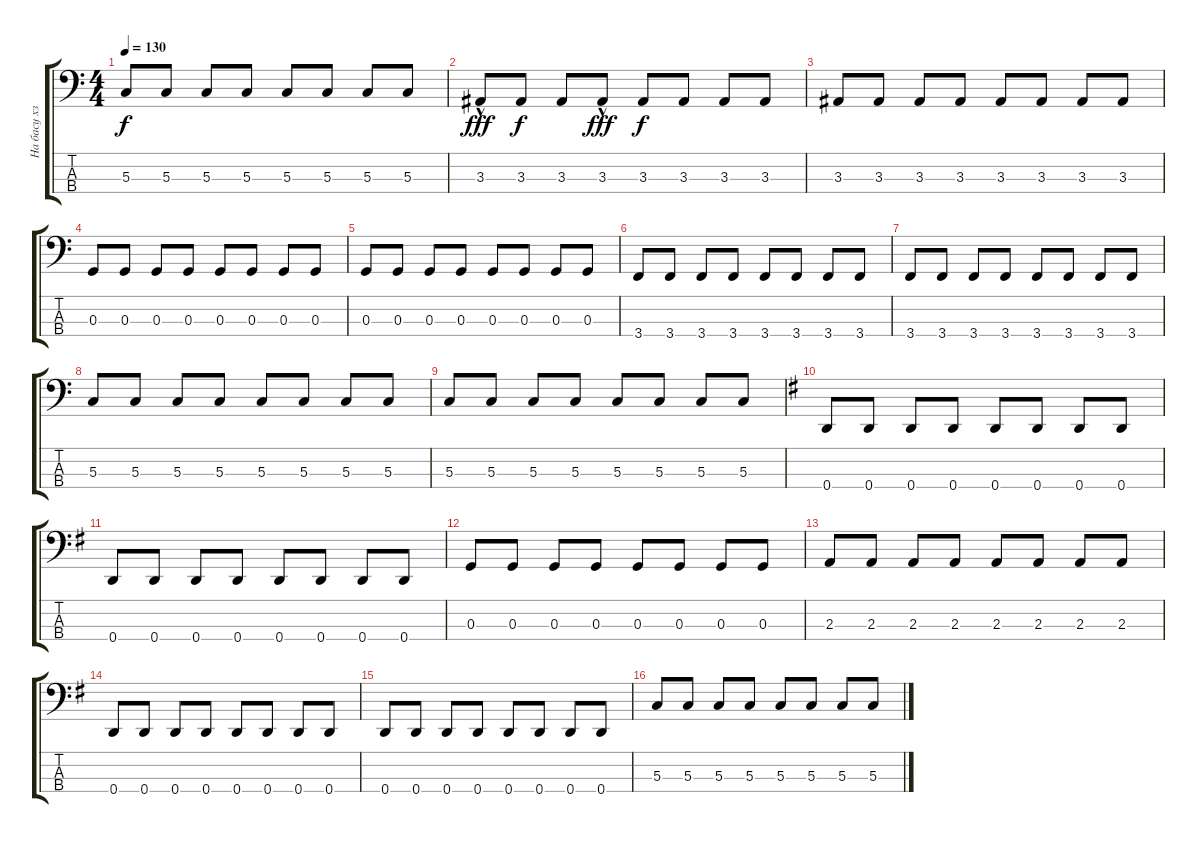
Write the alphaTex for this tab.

\track ("На басу хз кто" "На басу хз") {instrument electricbasspick}
\staff {score tabs}
\tuning (F2 C2 G1 D1) {hide}
\ts (4 4)
\tempo 130
\clef f4
\ks c
5.3.8{dy f} 5.3.8 5.3.8 5.3.8 5.3.8 5.3.8 5.3.8 5.3.8 |
3.3{hac}.8{dy fff} 3.3.8{dy f} 3.3.8 3.3{hac}.8{dy fff} 3.3.8{dy f} 3.3.8 3.3.8 3.3.8 |
3.3.8 3.3.8 3.3.8 3.3.8 3.3.8 3.3.8 3.3.8 3.3.8 |
0.3.8 0.3.8 0.3.8 0.3.8 0.3.8 0.3.8 0.3.8 0.3.8 |
0.3.8 0.3.8 0.3.8 0.3.8 0.3.8 0.3.8 0.3.8 0.3.8 |
3.4.8 3.4.8 3.4.8 3.4.8 3.4.8 3.4.8 3.4.8 3.4.8 |
3.4.8 3.4.8 3.4.8 3.4.8 3.4.8 3.4.8 3.4.8 3.4.8 |
5.3.8 5.3.8 5.3.8 5.3.8 5.3.8 5.3.8 5.3.8 5.3.8 |
5.3.8 5.3.8 5.3.8 5.3.8 5.3.8 5.3.8 5.3.8 5.3.8 |
\ks eminor
0.4.8 0.4.8 0.4.8 0.4.8 0.4.8 0.4.8 0.4.8 0.4.8 |
0.4.8 0.4.8 0.4.8 0.4.8 0.4.8 0.4.8 0.4.8 0.4.8 |
0.3.8 0.3.8 0.3.8 0.3.8 0.3.8 0.3.8 0.3.8 0.3.8 |
2.3.8 2.3.8 2.3.8 2.3.8 2.3.8 2.3.8 2.3.8 2.3.8 |
0.4.8 0.4.8 0.4.8 0.4.8 0.4.8 0.4.8 0.4.8 0.4.8 |
0.4.8 0.4.8 0.4.8 0.4.8 0.4.8 0.4.8 0.4.8 0.4.8 |
5.3.8 5.3.8 5.3.8 5.3.8 5.3.8 5.3.8 5.3.8 5.3.8
